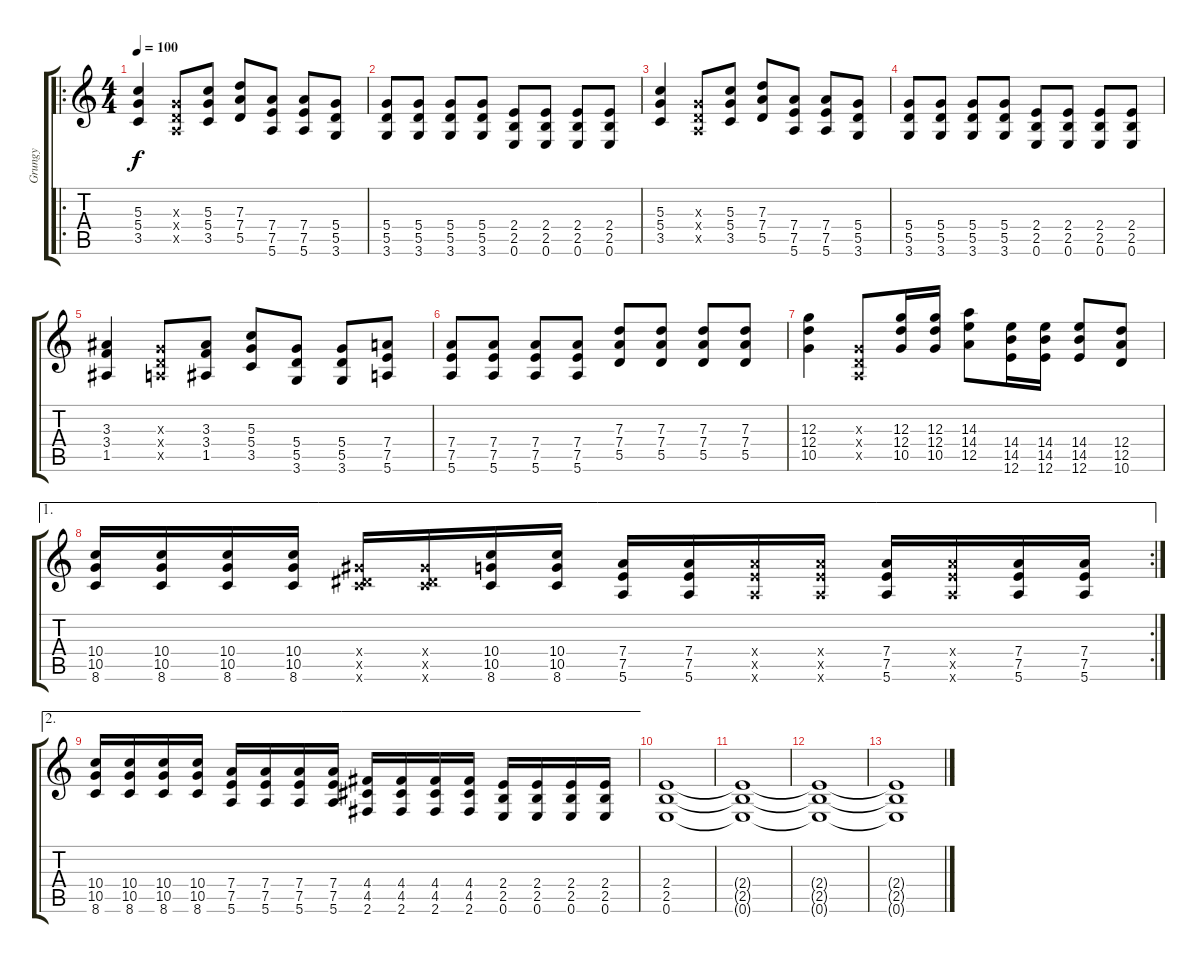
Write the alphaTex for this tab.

\track ("Grungy" "Grungy") {instrument electricguitarmuted}
\staff {score tabs}
\tuning (E4 B3 G3 D3 A2 E2) {hide}
\ro
\ts (4 4)
\tempo 100
\clef g2
\ks c
(5.3 5.4 3.5).4{dy f instrument distortionguitar} (0.3{x} 0.4{x} 0.5{x}).8 (5.3 5.4 3.5).8 (7.3 7.4 5.5).8 (7.4 7.5 5.6).8 (7.4 7.5 5.6).8 (5.4 5.5 3.6).8 |
(5.4 5.5 3.6).8 (5.4 5.5 3.6).8 (5.4 5.5 3.6).8 (5.4 5.5 3.6).8 (2.4 2.5 0.6).8 (2.4 2.5 0.6).8 (2.4 2.5 0.6).8 (2.4 2.5 0.6).8 |
(5.3 5.4 3.5).4{instrument distortionguitar} (0.3{x} 0.4{x} 0.5{x}).8 (5.3 5.4 3.5).8 (7.3 7.4 5.5).8 (7.4 7.5 5.6).8 (7.4 7.5 5.6).8 (5.4 5.5 3.6).8 |
(5.4 5.5 3.6).8 (5.4 5.5 3.6).8 (5.4 5.5 3.6).8 (5.4 5.5 3.6).8 (2.4 2.5 0.6).8 (2.4 2.5 0.6).8 (2.4 2.5 0.6).8 (2.4 2.5 0.6).8 |
(3.3 3.4 1.5).4{instrument distortionguitar} (0.3{x} 0.4{x} 0.5{x}).8 (3.3 3.4 1.5).8 (5.3 5.4 3.5).8 (5.4 5.5 3.6).8 (5.4 5.5 3.6).8 (7.4 7.5 5.6).8 |
(7.4 7.5 5.6).8 (7.4 7.5 5.6).8 (7.4 7.5 5.6).8 (7.4 7.5 5.6).8 (7.3 7.4 5.5).8 (7.3 7.4 5.5).8 (7.3 7.4 5.5).8 (7.3 7.4 5.5).8 |
(12.3 12.4 10.5).4 (0.3{x} 0.4{x} 0.5{x}).8 (12.3 12.4 10.5).16 (12.3 12.4 10.5).16 (14.3 14.4 12.5).8 (14.4 14.5 12.6).16 (14.4 14.5 12.6).16 (14.4 14.5 12.6).8 (12.4 12.5 10.6).8 |
\ae 1
\rc 2
(10.4 10.5 8.6).16 (10.4 10.5 8.6).16 (10.4 10.5 8.6).16 (10.4 10.5 8.6).16 (6.4{x} 6.5{x} 8.6{x}).16 (6.4{x} 6.5{x} 8.6{x}).16 (10.4 10.5 8.6).16 (10.4 10.5 8.6).16 (7.4 7.5 5.6).16 (7.4 7.5 5.6).16 (7.4{x} 7.5{x} 5.6{x}).16 (7.4{x} 7.5{x} 5.6{x}).16 (7.4 7.5 5.6).16 (7.4{x} 7.5{x} 5.6{x}).16 (7.4 7.5 5.6).16 (7.4 7.5 5.6).16 |
\ae 2
(10.4 10.5 8.6).16 (10.4 10.5 8.6).16 (10.4 10.5 8.6).16 (10.4 10.5 8.6).16 (7.4 7.5 5.6).16 (7.4 7.5 5.6).16 (7.4 7.5 5.6).16 (7.4 7.5 5.6).16 (4.4 4.5 2.6).16 (4.4 4.5 2.6).16 (4.4 4.5 2.6).16 (4.4 4.5 2.6).16 (2.4 2.5 0.6).16 (2.4 2.5 0.6).16 (2.4 2.5 0.6).16 (2.4 2.5 0.6).16 |
(2.4 2.5 0.6).1{volume 0} |
(2.4{t} 2.5{t} 0.6{t}).1 |
(2.4{t} 2.5{t} 0.6{t}).1 |
(2.4{t} 2.5{t} 0.6{t}).1
